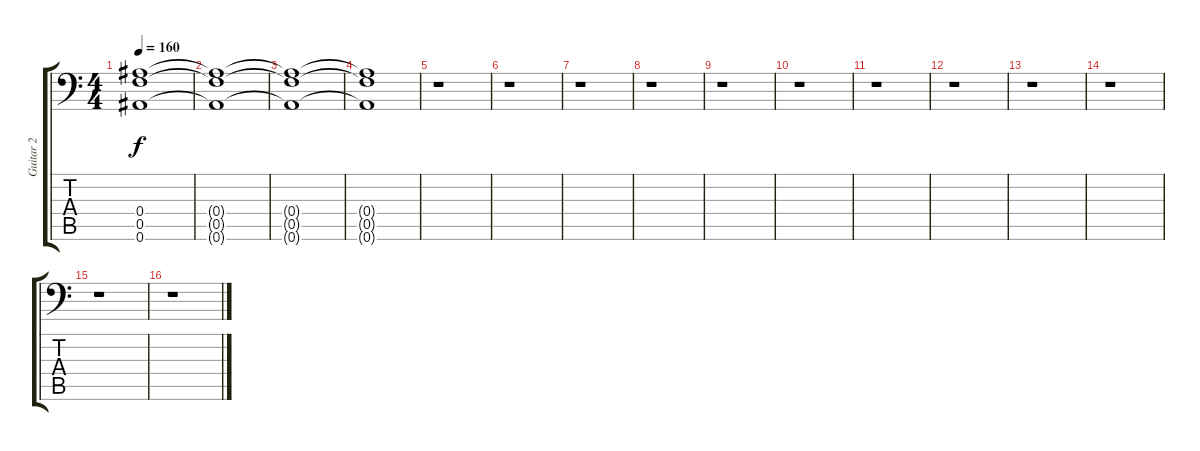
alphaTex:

\track ("Guitar 2" "Guitar 2") {instrument distortionguitar}
\staff {score tabs}
\tuning (C4 G3 Eb3 Bb2 F2 Bb1) {hide}
\ts (4 4)
\tempo 160
\clef f4
\ks c
(0.4{t} 0.5{t} 0.6{t}).1{dy f} |
(0.4{t} 0.5{t} 0.6{t}).1 |
(0.4{t} 0.5{t} 0.6{t}).1 |
(0.4{t} 0.5{t} 0.6{t}).1 |
r.1 |
r.1 |
r.1 |
r.1 |
r.1 |
r.1 |
r.1 |
r.1 |
r.1 |
r.1 |
r.1 |
r.1
